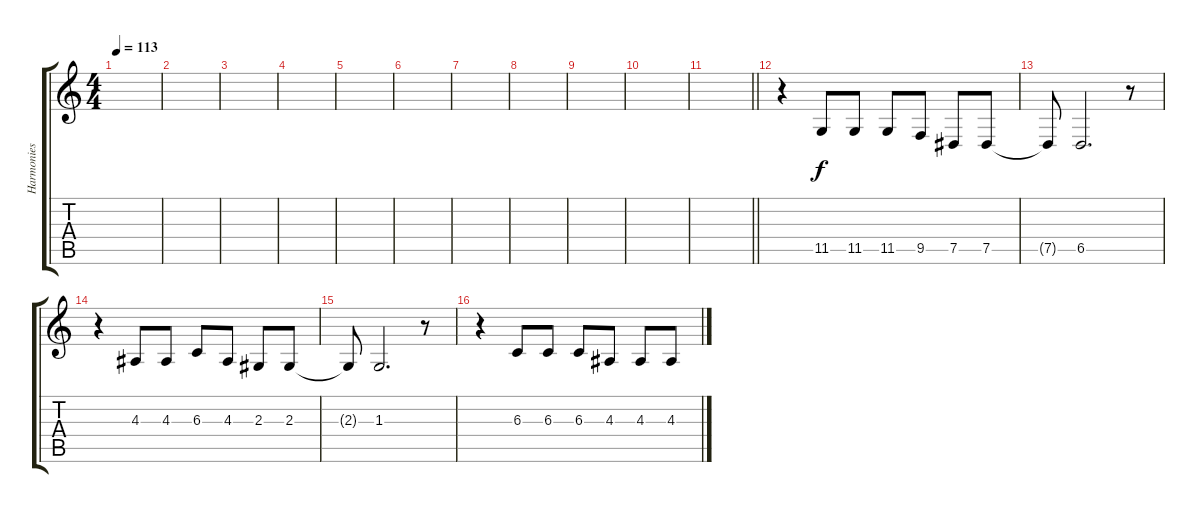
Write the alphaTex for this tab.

\track ("Harmonies 2" "Harmonies ") {instrument baritonesax}
\staff {score tabs}
\tuning (Eb4 Bb3 Gb3 Db3 Ab2 Db2) {hide}
\ts (4 4)
\tempo 113
\clef g2
\ks c
|
|
|
|
|
|
|
|
|
|
\barLineRight lightlight
|
\section ("" "")
r.4 11.5.8 11.5.8 11.5.8 9.5.8 7.5.8 7.5.8 |
7.5{t}.8 6.5.2{d} r.8 |
r.4 4.3.8 4.3.8 6.3.8 4.3.8 2.3.8 2.3.8 |
2.3{t}.8 1.3.2{d} r.8 |
r.4 6.3.8 6.3.8 6.3.8 4.3.8 4.3.8 4.3.8
